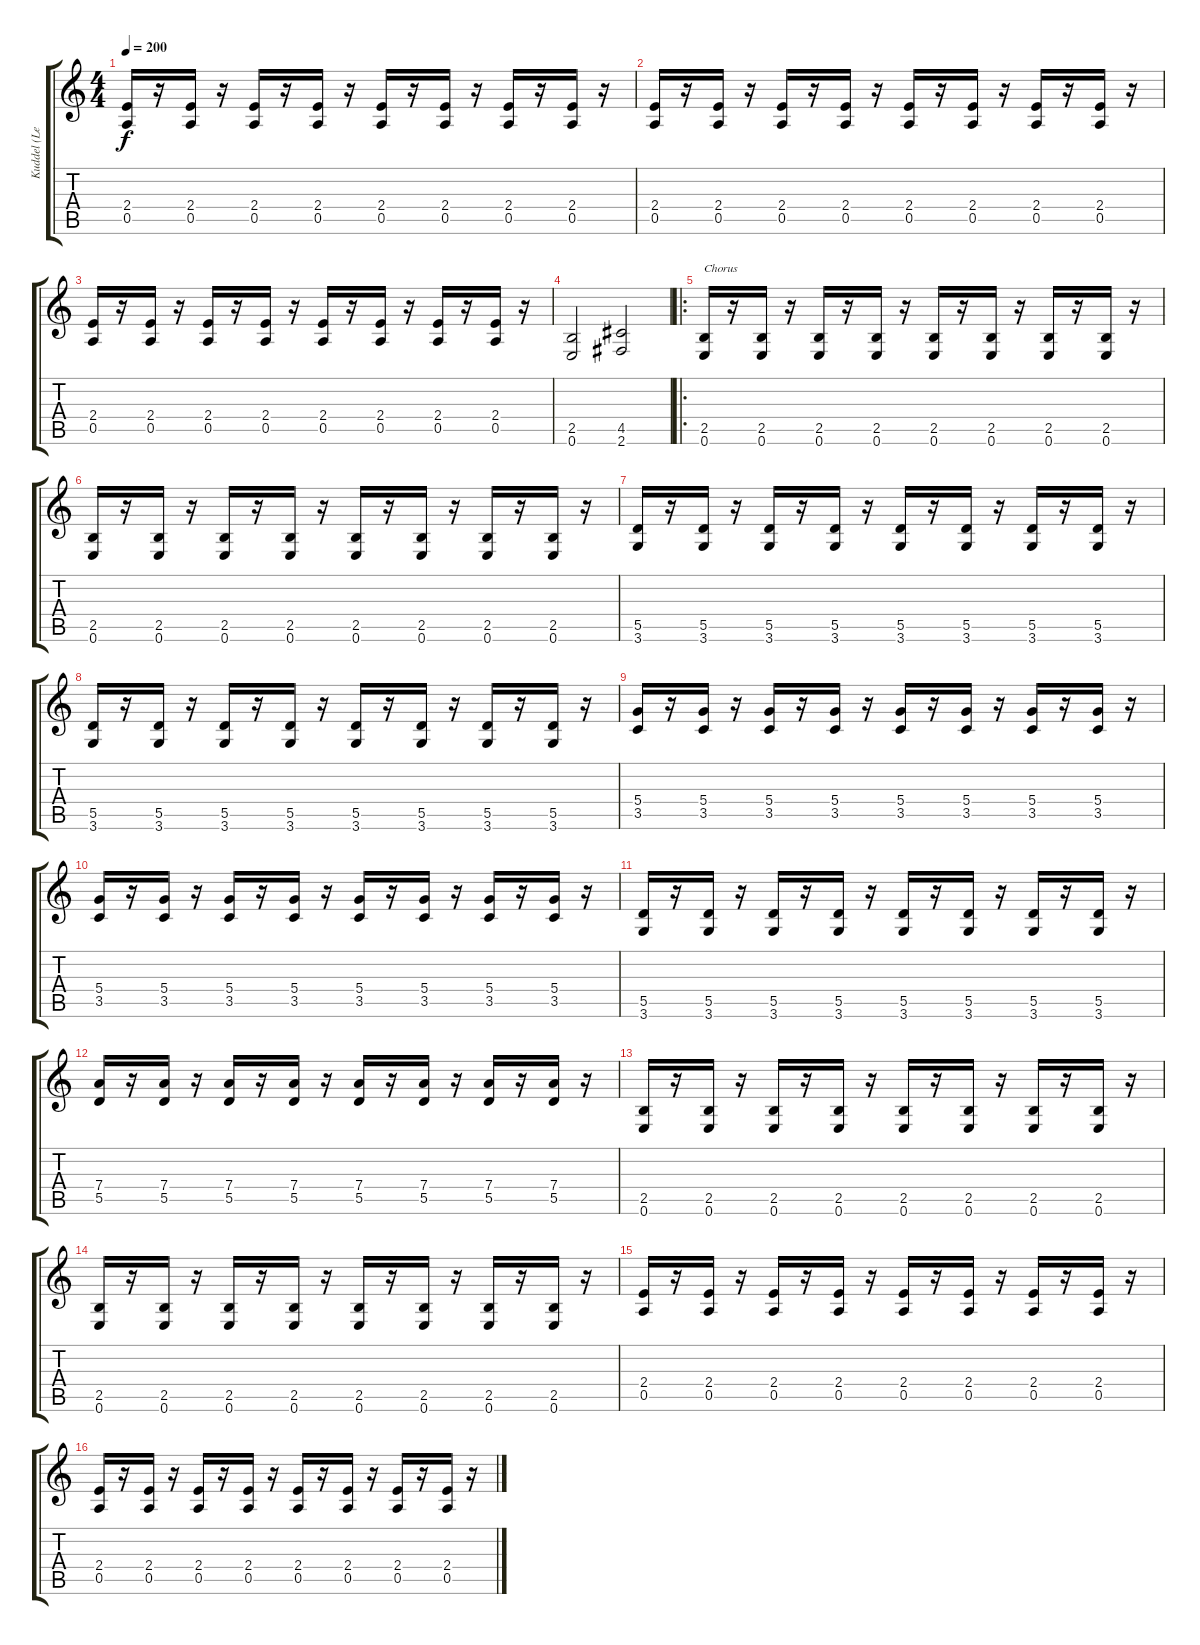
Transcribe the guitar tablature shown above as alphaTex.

\track ("Kuddel (Lead Guitar)" "Kuddel (Le") {instrument distortionguitar}
\staff {score tabs}
\tuning (E4 B3 G3 D3 A2 E2) {hide}
\ts (4 4)
\tempo 200
\clef g2
\ks c
(2.4 0.5).16{dy f} r.16 (2.4 0.5).16 r.16 (2.4 0.5).16 r.16 (2.4 0.5).16 r.16 (2.4 0.5).16 r.16 (2.4 0.5).16 r.16 (2.4 0.5).16 r.16 (2.4 0.5).16 r.16 |
(2.4 0.5).16 r.16 (2.4 0.5).16 r.16 (2.4 0.5).16 r.16 (2.4 0.5).16 r.16 (2.4 0.5).16 r.16 (2.4 0.5).16 r.16 (2.4 0.5).16 r.16 (2.4 0.5).16 r.16 |
(2.4 0.5).16 r.16 (2.4 0.5).16 r.16 (2.4 0.5).16 r.16 (2.4 0.5).16 r.16 (2.4 0.5).16 r.16 (2.4 0.5).16 r.16 (2.4 0.5).16 r.16 (2.4 0.5).16 r.16 |
(2.5 0.6).2 (4.5 2.6).2 |
\ro
(2.5 0.6).16{txt "Chorus"} r.16 (2.5 0.6).16 r.16 (2.5 0.6).16 r.16 (2.5 0.6).16 r.16 (2.5 0.6).16 r.16 (2.5 0.6).16 r.16 (2.5 0.6).16 r.16 (2.5 0.6).16 r.16 |
(2.5 0.6).16 r.16 (2.5 0.6).16 r.16 (2.5 0.6).16 r.16 (2.5 0.6).16 r.16 (2.5 0.6).16 r.16 (2.5 0.6).16 r.16 (2.5 0.6).16 r.16 (2.5 0.6).16 r.16 |
(5.5 3.6).16 r.16 (5.5 3.6).16 r.16 (5.5 3.6).16 r.16 (5.5 3.6).16 r.16 (5.5 3.6).16 r.16 (5.5 3.6).16 r.16 (5.5 3.6).16 r.16 (5.5 3.6).16 r.16 |
(5.5 3.6).16 r.16 (5.5 3.6).16 r.16 (5.5 3.6).16 r.16 (5.5 3.6).16 r.16 (5.5 3.6).16 r.16 (5.5 3.6).16 r.16 (5.5 3.6).16 r.16 (5.5 3.6).16 r.16 |
(5.4 3.5).16 r.16 (5.4 3.5).16 r.16 (5.4 3.5).16 r.16 (5.4 3.5).16 r.16 (5.4 3.5).16 r.16 (5.4 3.5).16 r.16 (5.4 3.5).16 r.16 (5.4 3.5).16 r.16 |
(5.4 3.5).16 r.16 (5.4 3.5).16 r.16 (5.4 3.5).16 r.16 (5.4 3.5).16 r.16 (5.4 3.5).16 r.16 (5.4 3.5).16 r.16 (5.4 3.5).16 r.16 (5.4 3.5).16 r.16 |
(5.5 3.6).16 r.16 (5.5 3.6).16 r.16 (5.5 3.6).16 r.16 (5.5 3.6).16 r.16 (5.5 3.6).16 r.16 (5.5 3.6).16 r.16 (5.5 3.6).16 r.16 (5.5 3.6).16 r.16 |
(7.4 5.5).16 r.16 (7.4 5.5).16 r.16 (7.4 5.5).16 r.16 (7.4 5.5).16 r.16 (7.4 5.5).16 r.16 (7.4 5.5).16 r.16 (7.4 5.5).16 r.16 (7.4 5.5).16 r.16 |
(2.5 0.6).16 r.16 (2.5 0.6).16 r.16 (2.5 0.6).16 r.16 (2.5 0.6).16 r.16 (2.5 0.6).16 r.16 (2.5 0.6).16 r.16 (2.5 0.6).16 r.16 (2.5 0.6).16 r.16 |
(2.5 0.6).16 r.16 (2.5 0.6).16 r.16 (2.5 0.6).16 r.16 (2.5 0.6).16 r.16 (2.5 0.6).16 r.16 (2.5 0.6).16 r.16 (2.5 0.6).16 r.16 (2.5 0.6).16 r.16 |
(2.4 0.5).16 r.16 (2.4 0.5).16 r.16 (2.4 0.5).16 r.16 (2.4 0.5).16 r.16 (2.4 0.5).16 r.16 (2.4 0.5).16 r.16 (2.4 0.5).16 r.16 (2.4 0.5).16 r.16 |
(2.4 0.5).16 r.16 (2.4 0.5).16 r.16 (2.4 0.5).16 r.16 (2.4 0.5).16 r.16 (2.4 0.5).16 r.16 (2.4 0.5).16 r.16 (2.4 0.5).16 r.16 (2.4 0.5).16 r.16
